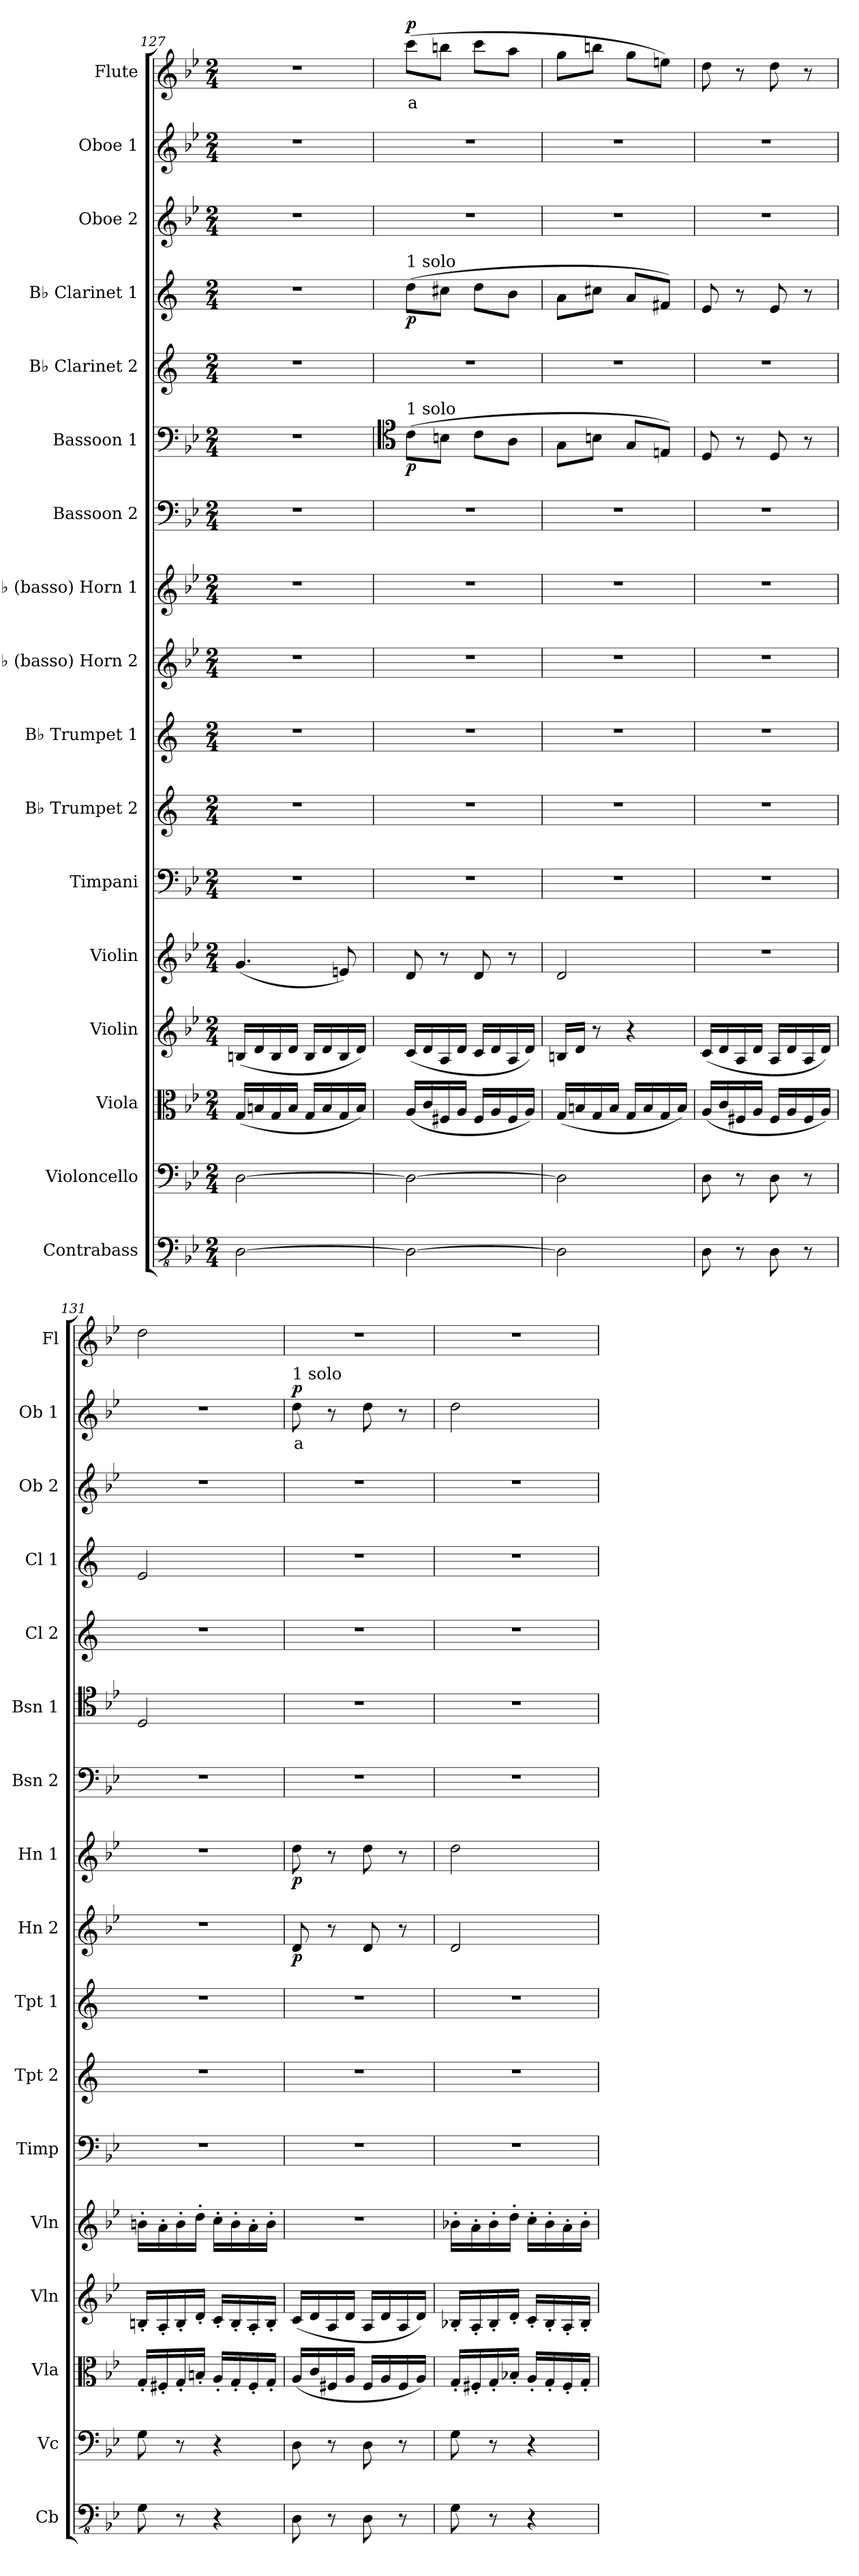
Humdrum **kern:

**kern	**kern	**kern	**kern	**kern	**kern	**kern	**kern	**kern	**dynam	**kern	**dynam	**kern	**kern	**dynam	**kern	**kern	**dynam	**kern	**kern	**text	**dynam	**kern	**text	**dynam
*part17	*part16	*part15	*part14	*part13	*part12	*part11	*part10	*part9	*part9	*part8	*part8	*part7	*part6	*part6	*part5	*part4	*part4	*part3	*part2	*part2	*part2	*part1	*part1	*part1
*staff17	*staff16	*staff15	*staff14	*staff13	*staff12	*staff11	*staff10	*staff9	*staff9	*staff8	*staff8	*staff7	*staff6	*staff6	*staff5	*staff4	*staff4	*staff3	*staff2	*staff2	*staff2	*staff1	*staff1	*staff1
*I"Contrabass	*I"Violoncello	*I"Viola	*I"Violin	*I"Violin	*I"Timpani	*I"B♭ Trumpet 2	*I"B♭ Trumpet 1	*I"B♭ (basso) Horn 2	*	*I"B♭ (basso) Horn 1	*	*I"Bassoon 2	*I"Bassoon 1	*	*I"B♭ Clarinet 2	*I"B♭ Clarinet 1	*	*I"Oboe 2	*I"Oboe 1	*	*	*I"Flute	*	*
*I'Cb	*I'Vc	*I'Vla	*I'Vln	*I'Vln	*I'Timp	*I'Tpt 2	*I'Tpt 1	*I'Hn 2	*	*I'Hn 1	*	*I'Bsn 2	*I'Bsn 1	*	*I'Cl 2	*I'Cl 1	*	*I'Ob 2	*I'Ob 1	*	*	*I'Fl	*	*
!!LO:PB:g=z
*clefFv4	*clefF4	*clefC3	*clefG2	*clefG2	*clefF4	*clefG2	*clefG2	*clefG2	*	*clefG2	*	*clefF4	*clefF4	*	*clefG2	*clefG2	*	*clefG2	*clefG2	*	*	*clefG2	*	*
*	*	*	*	*	*	*ITrd1c2	*ITrd1c2	*ITrd8c14	*	*ITrd8c14	*	*	*	*	*ITrd1c2	*ITrd1c2	*	*	*	*	*	*	*	*
*k[b-e-]	*k[b-e-]	*k[b-e-]	*k[b-e-]	*k[b-e-]	*k[b-e-]	*k[b-e-]	*k[b-e-]	*k[b-e-]	*	*k[b-e-]	*	*k[b-e-]	*k[b-e-]	*	*k[b-e-]	*k[b-e-]	*	*k[b-e-]	*k[b-e-]	*	*	*k[b-e-]	*	*
*M2/4	*M2/4	*M2/4	*M2/4	*M2/4	*M2/4	*M2/4	*M2/4	*M2/4	*	*M2/4	*	*M2/4	*M2/4	*	*M2/4	*M2/4	*	*M2/4	*M2/4	*	*	*M2/4	*	*
=127	=127	=127	=127	=127	=127	=127	=127	=127	=127	=127	=127	=127	=127	=127	=127	=127	=127	=127	=127	=127	=127	=127	=127	=127
[2DD\	[2D\	(<16G/LL	(<16Bn/LL	(<4.g/	2r	2r	2r	2r	.	2r	.	2r	2r	.	2r	2r	.	2r	2r	.	.	2r	.	.
.	.	16Bn/	16d/	.	.	.	.	.	.	.	.	.	.	.	.	.	.	.	.	.	.	.	.	.
.	.	16G/	16B/	.	.	.	.	.	.	.	.	.	.	.	.	.	.	.	.	.	.	.	.	.
.	.	16B/JJ	16d/JJ	.	.	.	.	.	.	.	.	.	.	.	.	.	.	.	.	.	.	.	.	.
.	.	16G/LL	16B/LL	.	.	.	.	.	.	.	.	.	.	.	.	.	.	.	.	.	.	.	.	.
.	.	16B/	16d/	.	.	.	.	.	.	.	.	.	.	.	.	.	.	.	.	.	.	.	.	.
.	.	16G/	16B/	8en/)	.	.	.	.	.	.	.	.	.	.	.	.	.	.	.	.	.	.	.	.
.	.	16B/JJ)	16d/JJ)	.	.	.	.	.	.	.	.	.	.	.	.	.	.	.	.	.	.	.	.	.
=128	=128	=128	=128	=128	=128	=128	=128	=128	=128	=128	=128	=128	=128	=128	=128	=128	=128	=128	=128	=128	=128	=128	=128	=128
*	*	*	*	*	*	*	*	*	*	*	*	*	*clefC4	*	*	*	*	*	*	*	*	*	*	*
!	!	!	!	!	!	!	!	!	!	!	!	!	!	!	!	!LO:TX:a:t=1 solo	!	!	!	!	!	!	!	!
!	!	!	!	!	!	!	!	!	!	!	!	!	!LO:TX:a:t=1 solo	!	!	!	!	!	!	!	!	!	!	!
!	!	!	!	!	!	!	!	!	!	!	!	!	!	!LO:DY:b	!	!	!LO:DY:b	!	!	!	!	!	!LO:LY:b:color=#FF0000	!LO:DY:b
2DD\_	2D\_	(<16A/LL	(<16c/LL	8d/	2r	2r	2r	2r	.	2r	.	2r	(>8c\L	p	2r	(>8cc\L	p	2r	2r	.	.	(>8ccc\L	a	p
.	.	16c/	16d/	.	.	.	.	.	.	.	.	.	.	.	.	.	.	.	.	.	.	.	.	.
.	.	16F#X/	16A/	8r	.	.	.	.	.	.	.	.	8Bn\J	.	.	8bn\J	.	.	.	.	.	8bbn\J	.	.
.	.	16A/JJ	16d/JJ	.	.	.	.	.	.	.	.	.	.	.	.	.	.	.	.	.	.	.	.	.
.	.	16F#/LL	16c/LL	8d/	.	.	.	.	.	.	.	.	8c\L	.	.	8cc\L	.	.	.	.	.	8ccc\L	.	.
.	.	16A/	16d/	.	.	.	.	.	.	.	.	.	.	.	.	.	.	.	.	.	.	.	.	.
.	.	16F#/	16A/	8r	.	.	.	.	.	.	.	.	8A\J	.	.	8a\J	.	.	.	.	.	8aa\J	.	.
.	.	16A/JJ)	16d/JJ)	.	.	.	.	.	.	.	.	.	.	.	.	.	.	.	.	.	.	.	.	.
=129	=129	=129	=129	=129	=129	=129	=129	=129	=129	=129	=129	=129	=129	=129	=129	=129	=129	=129	=129	=129	=129	=129	=129	=129
2DD\]	2D\]	(<16G/LL	16Bn/LL	2d/	2r	2r	2r	2r	.	2r	.	2r	8G\L	.	2r	8g\L	.	2r	2r	.	.	8gg\L	.	.
.	.	16Bn/	16d/JJ	.	.	.	.	.	.	.	.	.	.	.	.	.	.	.	.	.	.	.	.	.
.	.	16G/	8r	.	.	.	.	.	.	.	.	.	8Bn\J	.	.	8bn\J	.	.	.	.	.	8bbn\J	.	.
.	.	16B/JJ	.	.	.	.	.	.	.	.	.	.	.	.	.	.	.	.	.	.	.	.	.	.
.	.	16G/LL	4r	.	.	.	.	.	.	.	.	.	8G/L	.	.	8g/L	.	.	.	.	.	8gg\L	.	.
.	.	16B/	.	.	.	.	.	.	.	.	.	.	.	.	.	.	.	.	.	.	.	.	.	.
.	.	16G/	.	.	.	.	.	.	.	.	.	.	8En/J)	.	.	8en/J)	.	.	.	.	.	8een\J)	.	.
.	.	16B/JJ)	.	.	.	.	.	.	.	.	.	.	.	.	.	.	.	.	.	.	.	.	.	.
=130	=130	=130	=130	=130	=130	=130	=130	=130	=130	=130	=130	=130	=130	=130	=130	=130	=130	=130	=130	=130	=130	=130	=130	=130
8DD\	8D\	(<16A/LL	(<16c/LL	2r	2r	2r	2r	2r	.	2r	.	2r	8D/	.	2r	8d/	.	2r	2r	.	.	8dd\	.	.
.	.	16c/	16d/	.	.	.	.	.	.	.	.	.	.	.	.	.	.	.	.	.	.	.	.	.
8r	8r	16F#X/	16A/	.	.	.	.	.	.	.	.	.	8r	.	.	8r	.	.	.	.	.	8r	.	.
.	.	16A/JJ	16d/JJ	.	.	.	.	.	.	.	.	.	.	.	.	.	.	.	.	.	.	.	.	.
8DD\	8D\	16F#/LL	16A/LL	.	.	.	.	.	.	.	.	.	8D/	.	.	8d/	.	.	.	.	.	8dd\	.	.
.	.	16A/	16d/	.	.	.	.	.	.	.	.	.	.	.	.	.	.	.	.	.	.	.	.	.
8r	8r	16F#/	16A/	.	.	.	.	.	.	.	.	.	8r	.	.	8r	.	.	.	.	.	8r	.	.
.	.	16A/JJ)	16d/JJ)	.	.	.	.	.	.	.	.	.	.	.	.	.	.	.	.	.	.	.	.	.
=131	=131	=131	=131	=131	=131	=131	=131	=131	=131	=131	=131	=131	=131	=131	=131	=131	=131	=131	=131	=131	=131	=131	=131	=131
8GG\	8G\	16G'/LL	16Bn'/LL	16bn'\LL	2r	2r	2r	2r	.	2r	.	2r	2D/	.	2r	2d/	.	2r	2r	.	.	2dd\	.	.
.	.	16F#X'/	16A'/	16a'\	.	.	.	.	.	.	.	.	.	.	.	.	.	.	.	.	.	.	.	.
8r	8r	16G'/	16B'/	16b'\	.	.	.	.	.	.	.	.	.	.	.	.	.	.	.	.	.	.	.	.
.	.	16Bn'/JJ	16d'/JJ	16dd'\JJ	.	.	.	.	.	.	.	.	.	.	.	.	.	.	.	.	.	.	.	.
4r	4r	16A'/LL	16c'/LL	16cc'\LL	.	.	.	.	.	.	.	.	.	.	.	.	.	.	.	.	.	.	.	.
.	.	16G'/	16B'/	16b'\	.	.	.	.	.	.	.	.	.	.	.	.	.	.	.	.	.	.	.	.
.	.	16F#'/	16A'/	16a'\	.	.	.	.	.	.	.	.	.	.	.	.	.	.	.	.	.	.	.	.
.	.	16G'/JJ	16B'/JJ	16b'\JJ	.	.	.	.	.	.	.	.	.	.	.	.	.	.	.	.	.	.	.	.
=132	=132	=132	=132	=132	=132	=132	=132	=132	=132	=132	=132	=132	=132	=132	=132	=132	=132	=132	=132	=132	=132	=132	=132	=132
!	!	!	!	!	!	!	!	!	!	!	!	!	!	!	!	!	!	!	!LO:TX:a:t=1 solo	!	!	!	!	!
!	!	!	!	!	!	!	!	!	!LO:DY:b	!	!LO:DY:b	!	!	!	!	!	!	!	!	!LO:LY:b:color=#FF0000	!LO:DY:b	!	!	!
8DD\	8D\	(<16A/LL	(<16c/LL	2r	2r	2r	2r	8D/	p	8d\	p	2r	2r	.	2r	2r	.	2r	8dd\	a	p	2r	.	.
.	.	16c/	16d/	.	.	.	.	.	.	.	.	.	.	.	.	.	.	.	.	.	.	.	.	.
8r	8r	16F#X/	16A/	.	.	.	.	8r	.	8r	.	.	.	.	.	.	.	.	8r	.	.	.	.	.
.	.	16A/JJ	16d/JJ	.	.	.	.	.	.	.	.	.	.	.	.	.	.	.	.	.	.	.	.	.
8DD\	8D\	16F#/LL	16A/LL	.	.	.	.	8D/	.	8d\	.	.	.	.	.	.	.	.	8dd\	.	.	.	.	.
.	.	16A/	16d/	.	.	.	.	.	.	.	.	.	.	.	.	.	.	.	.	.	.	.	.	.
8r	8r	16F#/	16A/	.	.	.	.	8r	.	8r	.	.	.	.	.	.	.	.	8r	.	.	.	.	.
.	.	16A/JJ)	16d/JJ)	.	.	.	.	.	.	.	.	.	.	.	.	.	.	.	.	.	.	.	.	.
!!LO:PB:g=z
=133	=133	=133	=133	=133	=133	=133	=133	=133	=133	=133	=133	=133	=133	=133	=133	=133	=133	=133	=133	=133	=133	=133	=133	=133
8GG\	8G\	16G'/LL	16B-X'/LL	16b-X'\LL	2r	2r	2r	2D/	.	2d\	.	2r	2r	.	2r	2r	.	2r	2dd\	.	.	2r	.	.
.	.	16F#X'/	16A'/	16a'\	.	.	.	.	.	.	.	.	.	.	.	.	.	.	.	.	.	.	.	.
8r	8r	16G'/	16B-'/	16b-'\	.	.	.	.	.	.	.	.	.	.	.	.	.	.	.	.	.	.	.	.
.	.	16B-X'/JJ	16d'/JJ	16dd'\JJ	.	.	.	.	.	.	.	.	.	.	.	.	.	.	.	.	.	.	.	.
4r	4r	16A'/LL	16c'/LL	16cc'\LL	.	.	.	.	.	.	.	.	.	.	.	.	.	.	.	.	.	.	.	.
.	.	16G'/	16B-'/	16b-'\	.	.	.	.	.	.	.	.	.	.	.	.	.	.	.	.	.	.	.	.
.	.	16F#'/	16A'/	16a'\	.	.	.	.	.	.	.	.	.	.	.	.	.	.	.	.	.	.	.	.
.	.	16G'/JJ	16B-'/JJ	16b-'\JJ	.	.	.	.	.	.	.	.	.	.	.	.	.	.	.	.	.	.	.	.
=	=	=	=	=	=	=	=	=	=	=	=	=	=	=	=	=	=	=	=	=	=	=	=	=
*-	*-	*-	*-	*-	*-	*-	*-	*-	*-	*-	*-	*-	*-	*-	*-	*-	*-	*-	*-	*-	*-	*-	*-	*-
